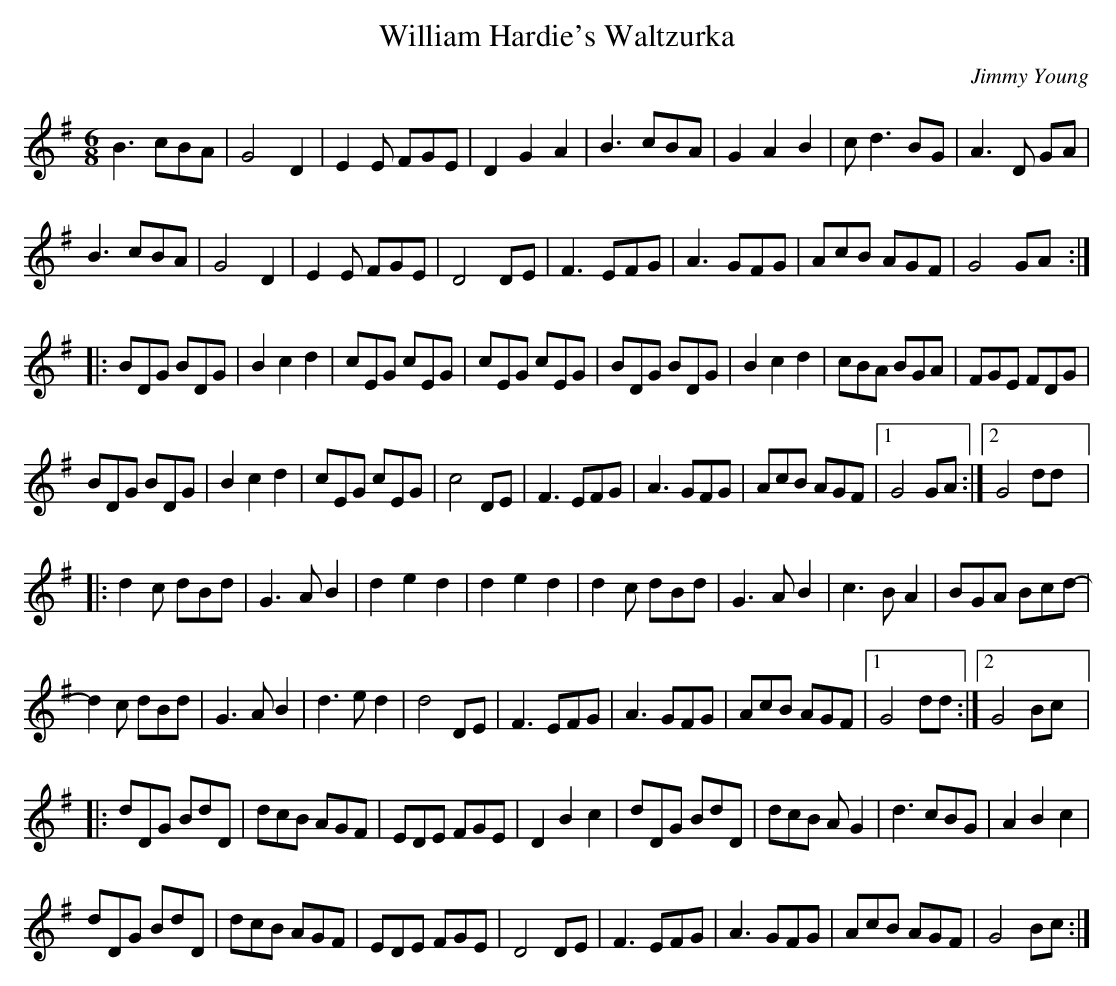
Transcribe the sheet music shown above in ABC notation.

X:1
T:William Hardie's Waltzurka
C:Jimmy Young
M:6/8
L:1/8
K:G %Transposed from D
B3 cBA | G4D2 | E2E FGE | D2 G2 A2 | B3 cBA | G2 A2 B2 | cd3BG | A3 D GA |
B3 cBA | G4 D2 | E2E FGE | D4 DE | F3 EFG | A3 GFG | AcB AGF | G4 GA ::
BDG BDG | B2c2 d2 | cEG cEG | cEG cEG | BDG  BDG | B2 c2 d2 | cBA BGA | FGE FDG |
BDG BDG | B2c2 d2 | cEG cEG | c4 DE | F3 EFG | A3 GFG | AcB AGF |1 G4 GA :|2 G4 dd |:
d2c dBd | G3 AB2 | d2 e2 d2 | d2 e2 d2 | d2c dBd | G3 AB2 | c3 BA2 | BGA Bcd- |
d2c dBd | G3 AB2 | d3 ed2 | d4DE | F3 EFG | A3 GFG | AcB AGF |1 G4 dd :|2 G4 Bc |:
dDG BdD | dcB AGF | EDE FGE | D2B2c2 | dDG BdD | dcB AG2 | d3 cBG | A2B2c2 |
dDG BdD| dcB AGF | EDE FGE | D4DE | F3 EFG | A3 GFG | AcB AGF | G4 Bc :|
